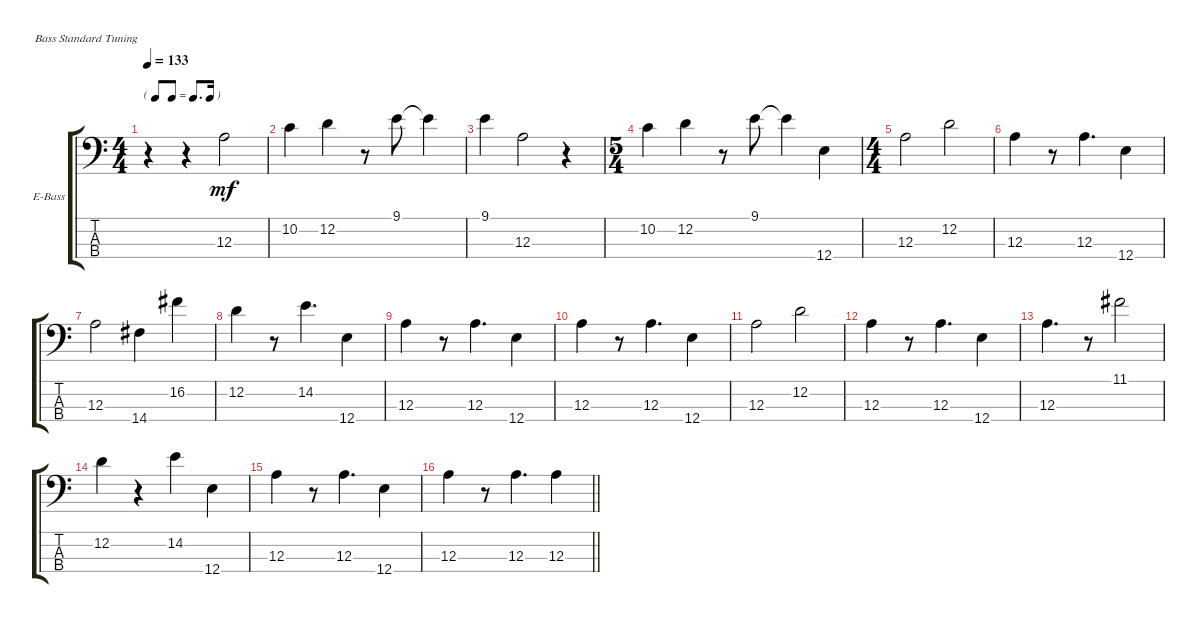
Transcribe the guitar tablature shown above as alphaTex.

\defaultSystemsLayout 4
\bracketExtendMode groupsimilarinstruments
\firstSystemTrackNameOrientation horizontal
\otherSystemsTrackNameOrientation horizontal
\track ("Electric Bass" "E-Bass") {instrument electricbassfinger}
\staff {score tabs}
\tuning (G2 D2 A1 E1)
\ts (4 4)
\tf dotted8th
\tempo 133
\clef f4
\ks c
r.4{dy mf instrument electricbassfinger} r.4 12.3.2 |
10.2.4 12.2.4 r.8 9.1.8 9.1{t}.4 |
9.1.4 12.3.2 r.4 |
\ts (5 4)
10.2.4 12.2.4 r.8 9.1.8 9.1{t}.4 12.4.4 |
\ts (4 4)
12.3.2 12.2.2 |
12.3.4 r.8 12.3.4{d} 12.4.4 |
12.3.2 14.4.4 16.2.4 |
12.2.4 r.8 14.2.4{d} 12.4.4 |
12.3.4 r.8 12.3.4{d} 12.4.4 |
12.3.4 r.8 12.3.4{d} 12.4.4 |
12.3.2 12.2.2 |
12.3.4 r.8 12.3.4{d} 12.4.4 |
12.3.4{d} r.8 11.1.2 |
12.2.4 r.4 14.2.4 12.4.4 |
12.3.4 r.8 12.3.4{d} 12.4.4 |
\barLineRight lightlight
12.3.4 r.8 12.3.4{d} 12.3.4
